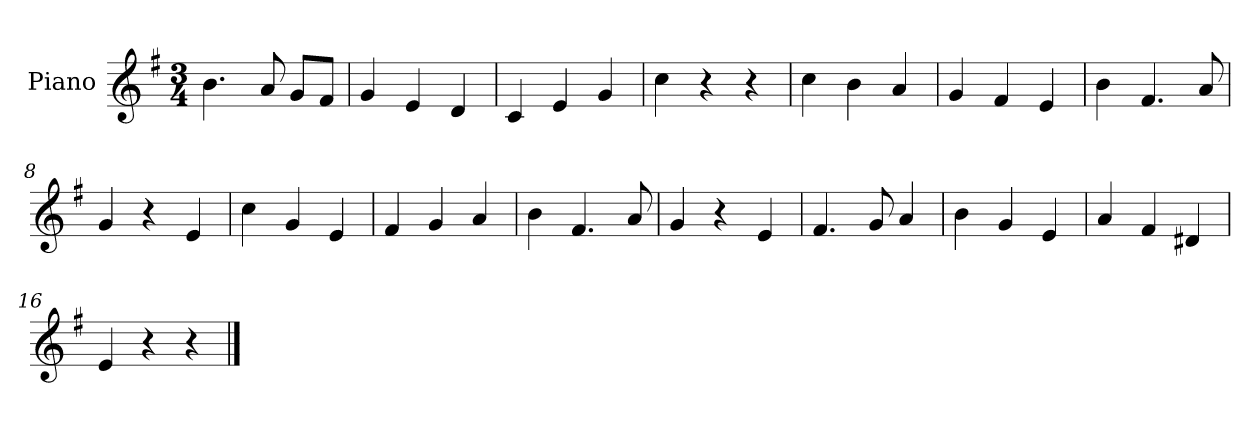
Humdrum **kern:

**kern
*part1
*staff1
*I"Piano
*I'Pno.
*clefG2
*k[f#]
*M3/4
*MM120
=1
4.b\
8a/
8g/L
8f#/J
=2
4g/
4e/
4d/
=3
4c/
4e/
4g/
=4
4cc\
4r
4r
=5
4cc\
4b\
4a/
=6
4g/
4f#/
4e/
=7
4b\
4.f#/
8a/
=8
4g/
4r
4e/
=9
4cc\
4g/
4e/
=10
4f#/
4g/
4a/
=11
4b\
4.f#/
8a/
=12
4g/
4r
4e/
!!LO:LB:g=z
=13
4.f#/
8g/
4a/
=14
4b\
4g/
4e/
=15
4a/
4f#/
4d#X/
=16
4e/
4r
4r
==
*-
